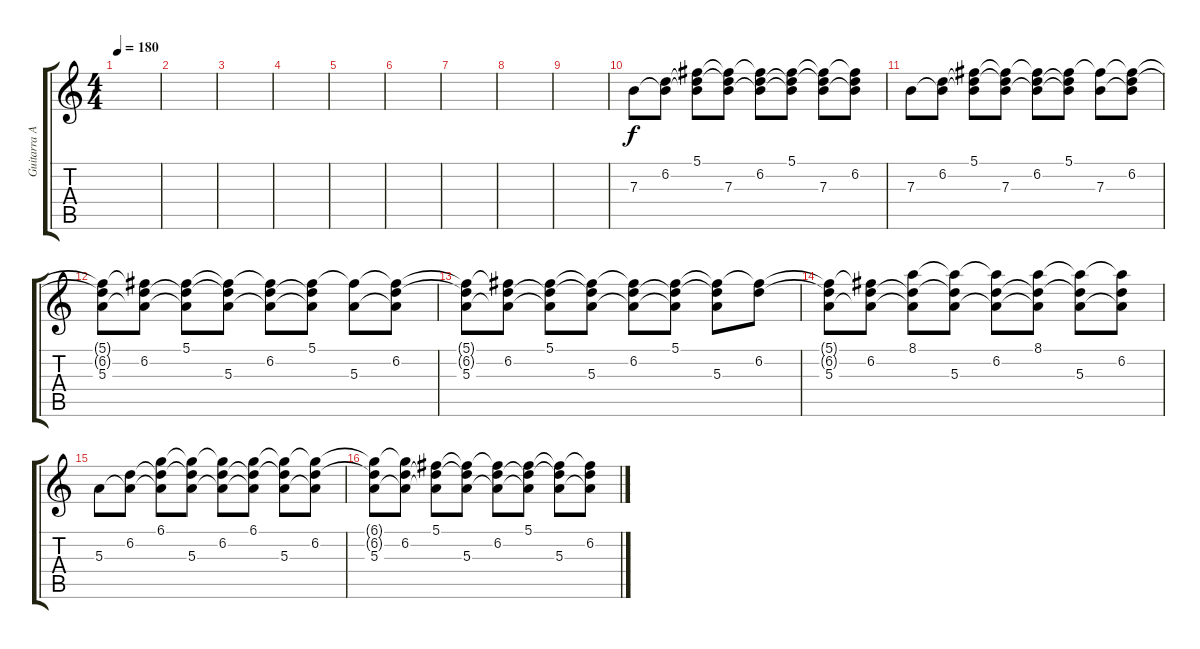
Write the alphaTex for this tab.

\track ("Guitarra Acústica (Alexis Ruiz)" "Guitarra A") {instrument electricguitarclean}
\staff {score tabs}
\tuning (Db4 Ab3 E3 B2 Gb2 B1) {hide}
\ts (4 4)
\tempo 180
\clef g2
\ks c
|
|
|
|
|
|
|
|
|
7.3.8 (6.2 7.3{t}).8 (5.1 6.2{t} 7.3{t}).8 (5.1{t} 6.2{t} 7.3).8 (5.1{t} 6.2 7.3{t}).8 (5.1 6.2{t} 7.3{t}).8 (5.1{t} 6.2{t} 7.3).8 (5.1{t} 6.2 7.3{t}).8 |
7.3.8 (6.2 7.3{t}).8 (5.1 6.2{t} 7.3{t}).8 (5.1{t} 6.2{t} 7.3).8 (5.1{t} 6.2 7.3{t}).8 (5.1 6.2{t} 7.3{t}).8 (5.1{t} 7.3).8 (5.1{t} 6.2 7.3{t}).8 |
(5.1{t} 6.2{t} 5.3).8 (5.1{t} 6.2 5.3{t}).8 (5.1 6.2{t} 5.3{t}).8 (5.1{t} 6.2{t} 5.3).8 (5.1{t} 6.2 5.3{t}).8 (5.1 6.2{t} 5.3{t}).8 (5.1{t} 5.3).8 (5.1{t} 6.2 5.3{t}).8 |
(5.1{t} 6.2{t} 5.3).8 (5.1{t} 6.2 5.3{t}).8 (5.1 6.2{t} 5.3{t}).8 (5.1{t} 6.2{t} 5.3).8 (5.1{t} 6.2 5.3{t}).8 (5.1 6.2{t} 5.3{t}).8 (5.1{t} 6.2{t} 5.3).8 (5.1{t} 6.2).8 |
(5.1{t} 6.2{t} 5.3).8 (5.1{t} 6.2 5.3{t}).8 (8.1 6.2{t} 5.3{t}).8 (8.1{t} 6.2{t} 5.3).8 (8.1{t} 6.2 5.3{t}).8 (8.1 6.2{t} 5.3{t}).8 (8.1{t} 6.2{t} 5.3).8 (8.1{t} 6.2 5.3{t}).8 |
5.3.8 (6.2 5.3{t}).8 (6.1 6.2{t} 5.3{t}).8 (6.1{t} 6.2{t} 5.3).8 (6.1{t} 6.2 5.3{t}).8 (6.1 6.2{t} 5.3{t}).8 (6.1{t} 6.2{t} 5.3).8 (6.1{t} 6.2 5.3{t}).8 |
(6.1{t} 6.2{t} 5.3).8 (6.1{t} 6.2 5.3{t}).8 (5.1 6.2{t} 5.3{t}).8 (5.1{t} 6.2{t} 5.3).8 (5.1{t} 6.2 5.3{t}).8 (5.1 6.2{t} 5.3{t}).8 (5.1{t} 6.2{t} 5.3).8 (5.1{t} 6.2 5.3{t}).8
